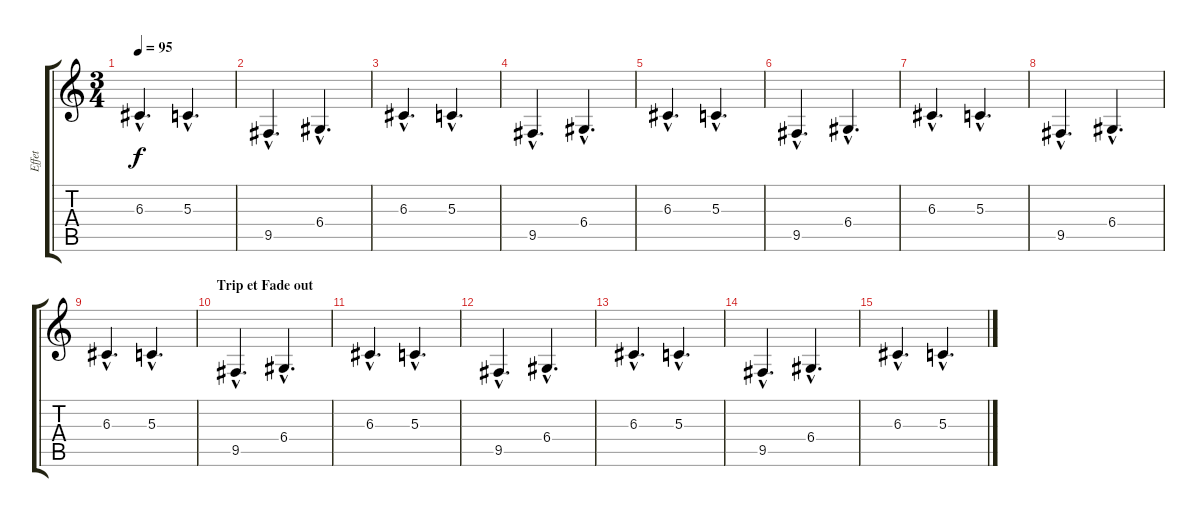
\track ("Effet" "Effet") {instrument pad4choir}
\staff {score tabs}
\tuning (E4 B3 G3 D3 A2 E2) {hide}
\ts (3 4)
\tempo 95
\clef g2
\ks c
6.3{hac}.4{d dy f} 5.3{hac}.4{d} |
9.5{hac}.4{d} 6.4{hac}.4{d} |
6.3{hac}.4{d} 5.3{hac}.4{d} |
9.5{hac}.4{d} 6.4{hac}.4{d} |
6.3{hac}.4{d} 5.3{hac}.4{d} |
9.5{hac}.4{d} 6.4{hac}.4{d} |
6.3{hac}.4{d} 5.3{hac}.4{d} |
9.5{hac}.4{d} 6.4{hac}.4{d} |
6.3{hac}.4{d} 5.3{hac}.4{d} |
\section ("" "Trip et Fade out")
9.5{hac}.4{d} 6.4{hac}.4{d} |
6.3{hac}.4{d} 5.3{hac}.4{d} |
9.5{hac}.4{d} 6.4{hac}.4{d} |
6.3{hac}.4{d} 5.3{hac}.4{d} |
9.5{hac}.4{d} 6.4{hac}.4{d} |
6.3{hac}.4{d} 5.3{hac}.4{d}
